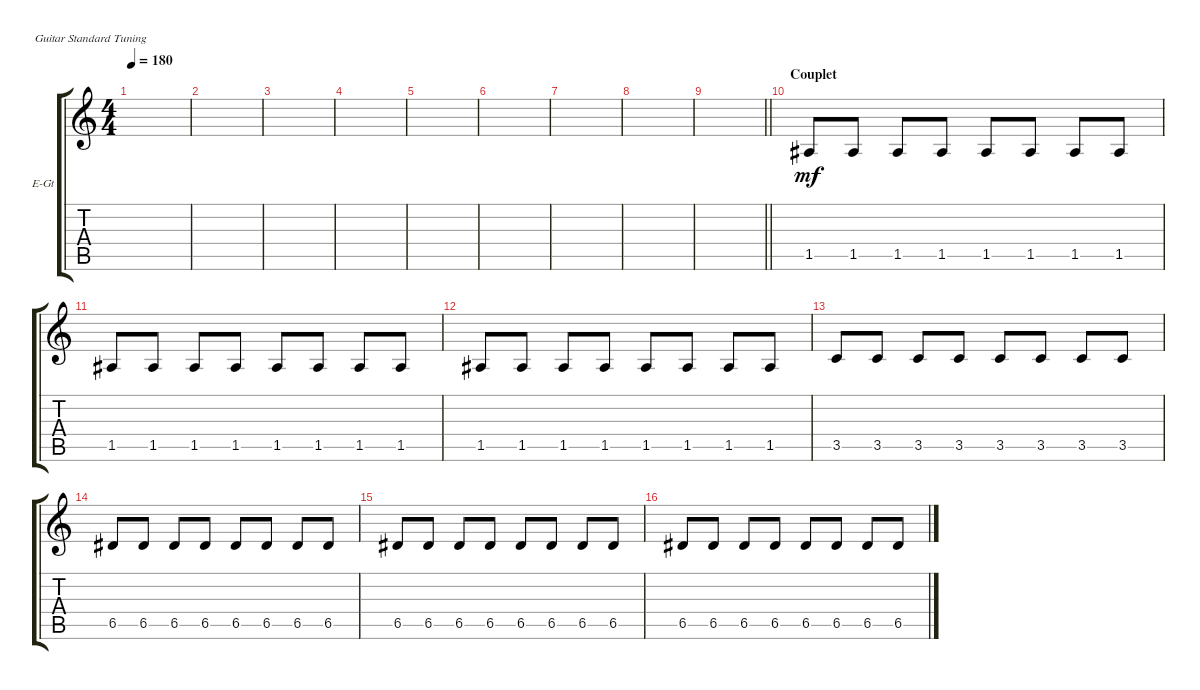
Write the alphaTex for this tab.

\defaultSystemsLayout 4
\bracketExtendMode groupsimilarinstruments
\firstSystemTrackNameOrientation horizontal
\otherSystemsTrackNameOrientation horizontal
\track ("Jonny - Electric Guitar Lead 1" "E-Gt") {instrument overdrivenguitar}
\staff {score tabs}
\tuning (E4 B3 G3 D3 A2 E2)
\ts (4 4)
\tempo 180
\clef g2
\ks c
|
|
|
|
|
|
|
|
\barLineRight lightlight
|
\section ("" "Couplet")
1.5.8{dy mf} 1.5.8 1.5.8 1.5.8 1.5.8 1.5.8 1.5.8 1.5.8 |
1.5.8 1.5.8 1.5.8 1.5.8 1.5.8 1.5.8 1.5.8 1.5.8 |
1.5.8 1.5.8 1.5.8 1.5.8 1.5.8 1.5.8 1.5.8 1.5.8 |
3.5.8 3.5.8 3.5.8 3.5.8 3.5.8 3.5.8 3.5.8 3.5.8 |
6.5.8 6.5.8 6.5.8 6.5.8 6.5.8 6.5.8 6.5.8 6.5.8 |
6.5.8 6.5.8 6.5.8 6.5.8 6.5.8 6.5.8 6.5.8 6.5.8 |
6.5.8 6.5.8 6.5.8 6.5.8 6.5.8 6.5.8 6.5.8 6.5.8
